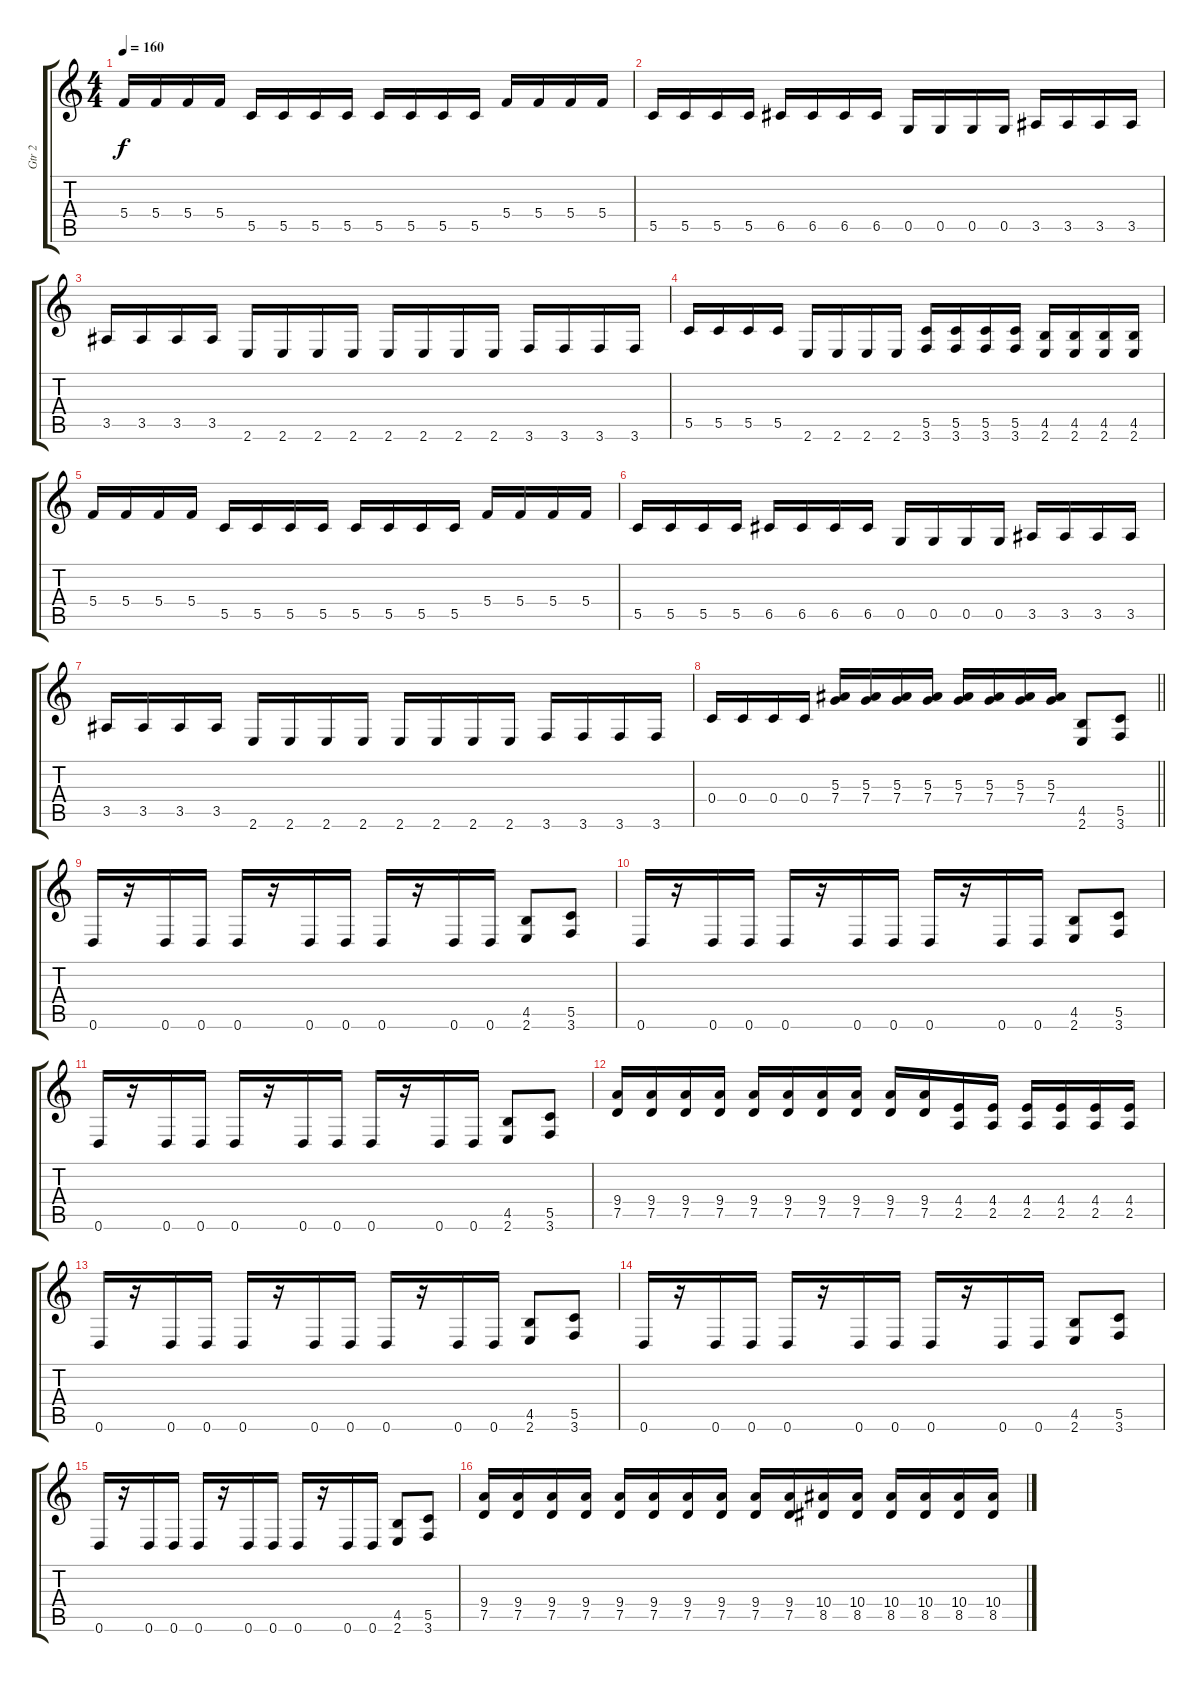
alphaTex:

\track ("Gtr 2" "Gtr 2") {instrument overdrivenguitar}
\staff {score tabs}
\tuning (D4 A3 F3 C3 G2 D2) {hide}
\ts (4 4)
\tempo 160
\clef g2
\ks c
5.4.16{dy f} 5.4.16 5.4.16 5.4.16 5.5.16 5.5.16 5.5.16 5.5.16 5.5.16 5.5.16 5.5.16 5.5.16 5.4.16 5.4.16 5.4.16 5.4.16 |
5.5.16 5.5.16 5.5.16 5.5.16 6.5.16 6.5.16 6.5.16 6.5.16 0.5.16 0.5.16 0.5.16 0.5.16 3.5.16 3.5.16 3.5.16 3.5.16 |
3.5.16 3.5.16 3.5.16 3.5.16 2.6.16 2.6.16 2.6.16 2.6.16 2.6.16 2.6.16 2.6.16 2.6.16 3.6.16 3.6.16 3.6.16 3.6.16 |
5.5.16 5.5.16 5.5.16 5.5.16 2.6.16 2.6.16 2.6.16 2.6.16 (5.5 3.6).16 (5.5 3.6).16 (5.5 3.6).16 (5.5 3.6).16 (4.5 2.6).16 (4.5 2.6).16 (4.5 2.6).16 (4.5 2.6).16 |
5.4.16 5.4.16 5.4.16 5.4.16 5.5.16 5.5.16 5.5.16 5.5.16 5.5.16 5.5.16 5.5.16 5.5.16 5.4.16 5.4.16 5.4.16 5.4.16 |
5.5.16 5.5.16 5.5.16 5.5.16 6.5.16 6.5.16 6.5.16 6.5.16 0.5.16 0.5.16 0.5.16 0.5.16 3.5.16 3.5.16 3.5.16 3.5.16 |
3.5.16 3.5.16 3.5.16 3.5.16 2.6.16 2.6.16 2.6.16 2.6.16 2.6.16 2.6.16 2.6.16 2.6.16 3.6.16 3.6.16 3.6.16 3.6.16 |
\barLineRight lightlight
0.4.16 0.4.16 0.4.16 0.4.16 (5.3 7.4).16 (5.3 7.4).16 (5.3 7.4).16 (5.3 7.4).16 (5.3 7.4).16 (5.3 7.4).16 (5.3 7.4).16 (5.3 7.4).16 (4.5 2.6).8 (5.5 3.6).8 |
0.6.16 r.16 0.6.16 0.6.16 0.6.16 r.16 0.6.16 0.6.16 0.6.16 r.16 0.6.16 0.6.16 (4.5 2.6).8 (5.5 3.6).8 |
0.6.16 r.16 0.6.16 0.6.16 0.6.16 r.16 0.6.16 0.6.16 0.6.16 r.16 0.6.16 0.6.16 (4.5 2.6).8 (5.5 3.6).8 |
0.6.16 r.16 0.6.16 0.6.16 0.6.16 r.16 0.6.16 0.6.16 0.6.16 r.16 0.6.16 0.6.16 (4.5 2.6).8 (5.5 3.6).8 |
(9.4 7.5).16 (9.4 7.5).16 (9.4 7.5).16 (9.4 7.5).16 (9.4 7.5).16 (9.4 7.5).16 (9.4 7.5).16 (9.4 7.5).16 (9.4 7.5).16 (9.4 7.5).16 (4.4 2.5).16 (4.4 2.5).16 (4.4 2.5).16 (4.4 2.5).16 (4.4 2.5).16 (4.4 2.5).16 |
0.6.16 r.16 0.6.16 0.6.16 0.6.16 r.16 0.6.16 0.6.16 0.6.16 r.16 0.6.16 0.6.16 (4.5 2.6).8 (5.5 3.6).8 |
0.6.16 r.16 0.6.16 0.6.16 0.6.16 r.16 0.6.16 0.6.16 0.6.16 r.16 0.6.16 0.6.16 (4.5 2.6).8 (5.5 3.6).8 |
0.6.16 r.16 0.6.16 0.6.16 0.6.16 r.16 0.6.16 0.6.16 0.6.16 r.16 0.6.16 0.6.16 (4.5 2.6).8 (5.5 3.6).8 |
(9.4 7.5).16 (9.4 7.5).16 (9.4 7.5).16 (9.4 7.5).16 (9.4 7.5).16 (9.4 7.5).16 (9.4 7.5).16 (9.4 7.5).16 (9.4 7.5).16 (9.4 7.5).16 (10.4 8.5).16 (10.4 8.5).16 (10.4 8.5).16 (10.4 8.5).16 (10.4 8.5).16 (10.4 8.5).16
